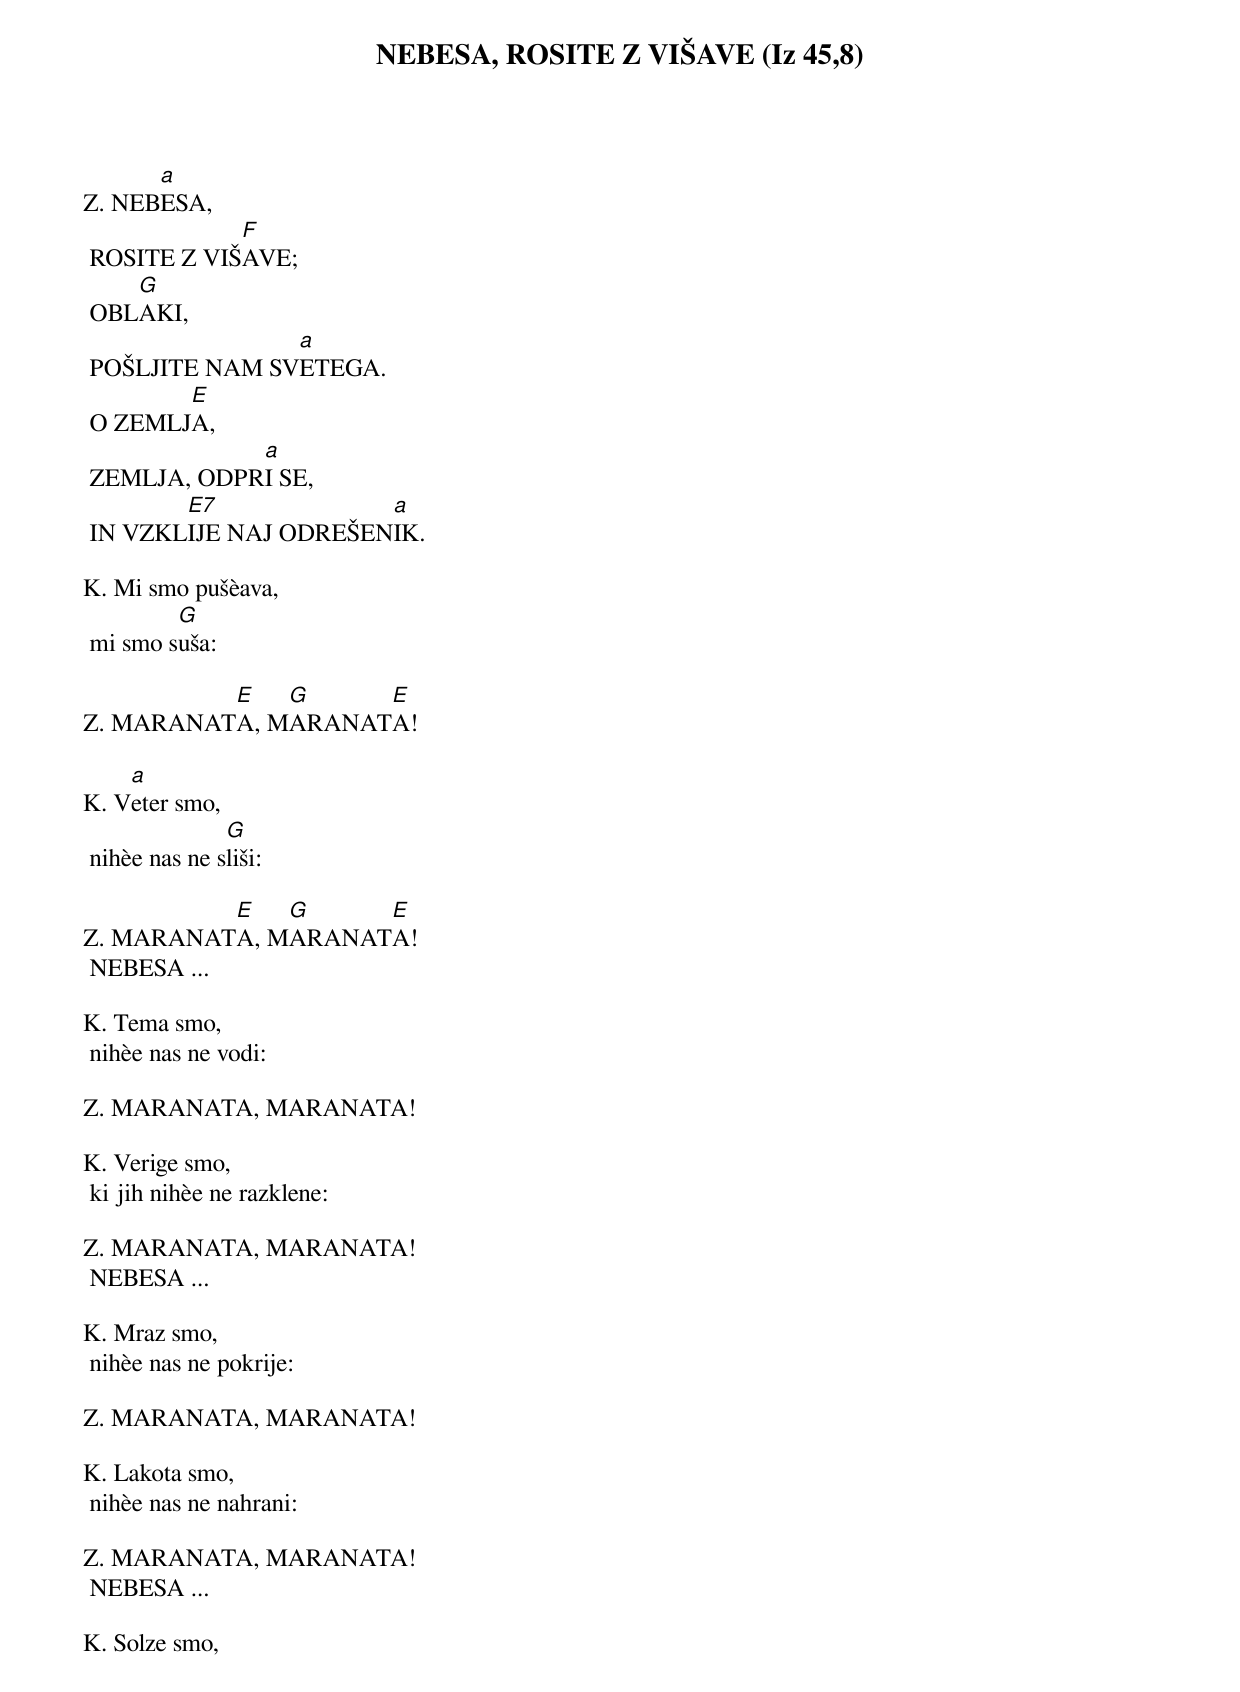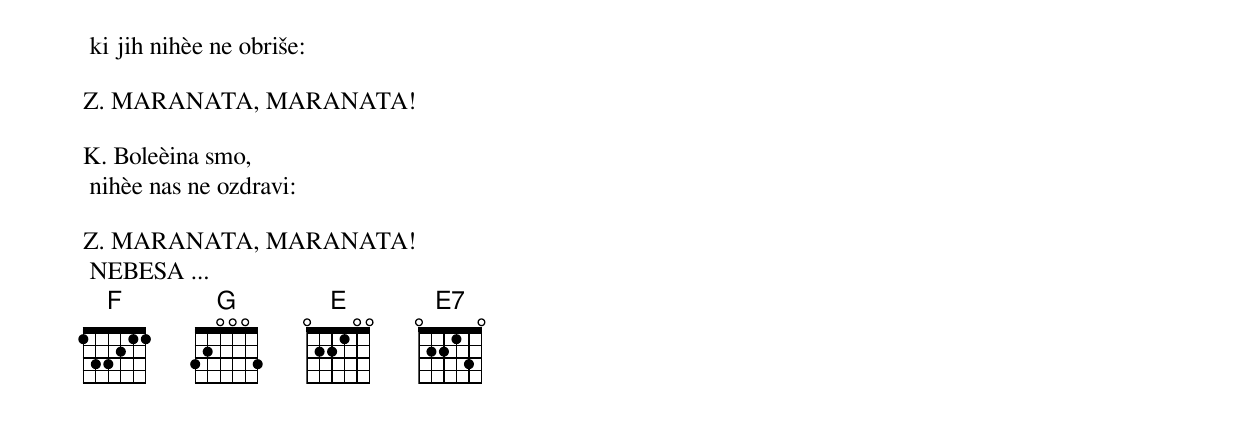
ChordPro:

{title: NEBESA, ROSITE Z VIŠAVE (Iz 45,8)}

Z.	NEB[a]ESA,
	ROSITE Z VIŠ[F]AVE;
	OBL[G]AKI,
	POŠLJITE NAM SV[a]ETEGA.
	O ZEMLJ[E]A,
	ZEMLJA, ODPR[a]I SE,
	IN VZKL[E7]IJE NAJ ODREŠEN[a]IK.

K.	Mi smo pušèava,
	mi smo s[G]uša:

Z.	MARANAT[E]A, M[G]ARANAT[E]A!

K.	V[a]eter smo,
	nihèe nas ne s[G]liši:

Z.	MARANAT[E]A, M[G]ARANAT[E]A!
	NEBESA ...

K.	Tema smo,
	nihèe nas ne vodi:

Z.	MARANATA, MARANATA!

K.	Verige smo,
	ki jih nihèe ne razklene:

Z.	MARANATA, MARANATA!
	NEBESA ...

K.	Mraz smo,
	nihèe nas ne pokrije:

Z.	MARANATA, MARANATA!

K.	Lakota smo,
	nihèe nas ne nahrani:

Z.	MARANATA, MARANATA!
	NEBESA ...

K.	Solze smo,
	ki jih nihèe ne obriše:

Z.	MARANATA, MARANATA!

K.	Boleèina smo,
	nihèe nas ne ozdravi:

Z.	MARANATA, MARANATA!
	NEBESA ...
